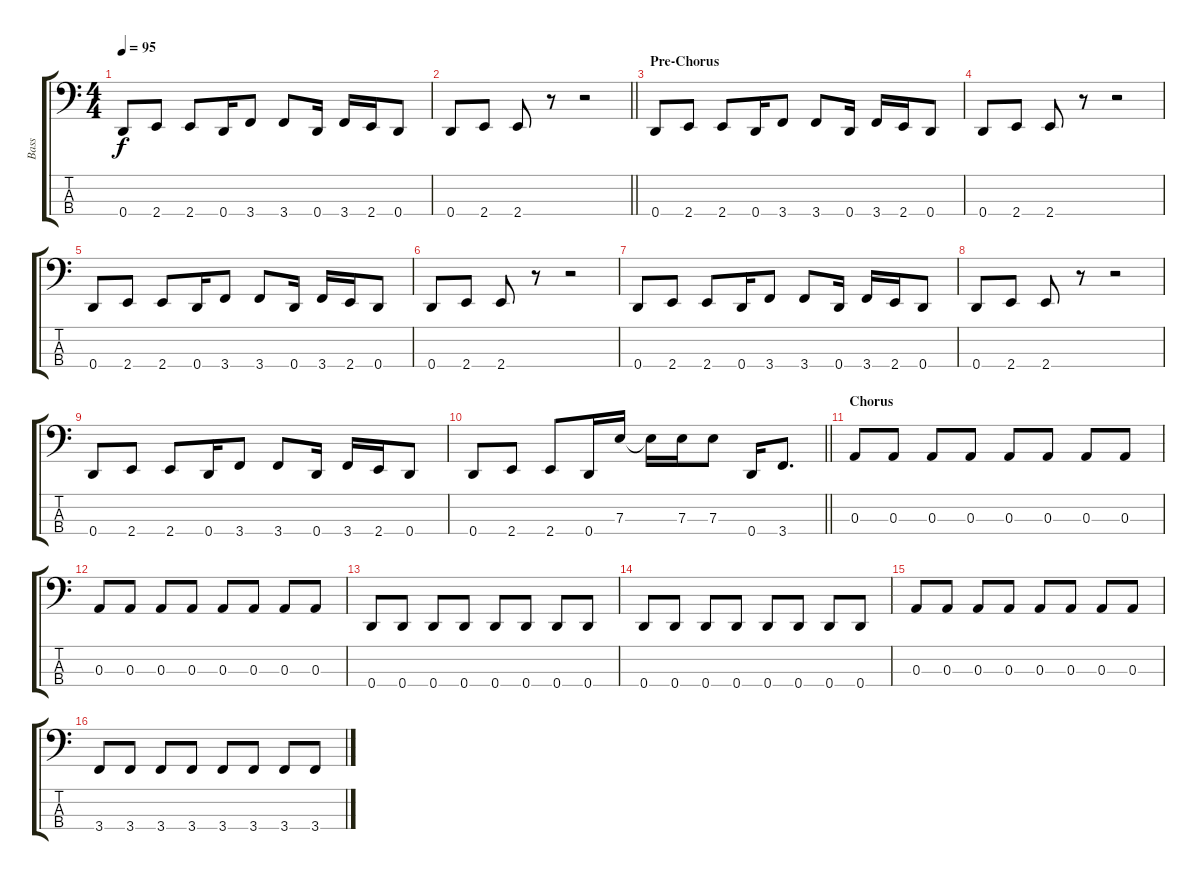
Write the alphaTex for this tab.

\track ("Bass" "Bass") {instrument electricbassfinger}
\staff {score tabs}
\tuning (G2 D2 A1 D1) {hide}
\ts (4 4)
\tempo 95
\clef f4
\ks c
0.4.8{dy f} 2.4.8 2.4.8 0.4.16 3.4.8 3.4.8 0.4.16 3.4.16 2.4.16 0.4.8 |
\barLineRight lightlight
0.4.8 2.4.8 2.4.8 r.8 r.2 |
\section ("" "Pre-Chorus")
0.4.8 2.4.8 2.4.8 0.4.16 3.4.8 3.4.8 0.4.16 3.4.16 2.4.16 0.4.8 |
0.4.8 2.4.8 2.4.8 r.8 r.2 |
0.4.8 2.4.8 2.4.8 0.4.16 3.4.8 3.4.8 0.4.16 3.4.16 2.4.16 0.4.8 |
0.4.8 2.4.8 2.4.8 r.8 r.2 |
0.4.8 2.4.8 2.4.8 0.4.16 3.4.8 3.4.8 0.4.16 3.4.16 2.4.16 0.4.8 |
0.4.8 2.4.8 2.4.8 r.8 r.2 |
0.4.8 2.4.8 2.4.8 0.4.16 3.4.8 3.4.8 0.4.16 3.4.16 2.4.16 0.4.8 |
\barLineRight lightlight
0.4.8 2.4.8 2.4.8 0.4.16 7.3.16 7.3{t}.16 7.3.16 7.3.8 0.4.16 3.4.8{d} |
\section ("" "Chorus")
0.3.8 0.3.8 0.3.8 0.3.8 0.3.8 0.3.8 0.3.8 0.3.8 |
0.3.8 0.3.8 0.3.8 0.3.8 0.3.8 0.3.8 0.3.8 0.3.8 |
0.4.8 0.4.8 0.4.8 0.4.8 0.4.8 0.4.8 0.4.8 0.4.8 |
0.4.8 0.4.8 0.4.8 0.4.8 0.4.8 0.4.8 0.4.8 0.4.8 |
0.3.8 0.3.8 0.3.8 0.3.8 0.3.8 0.3.8 0.3.8 0.3.8 |
3.4.8 3.4.8 3.4.8 3.4.8 3.4.8 3.4.8 3.4.8 3.4.8
